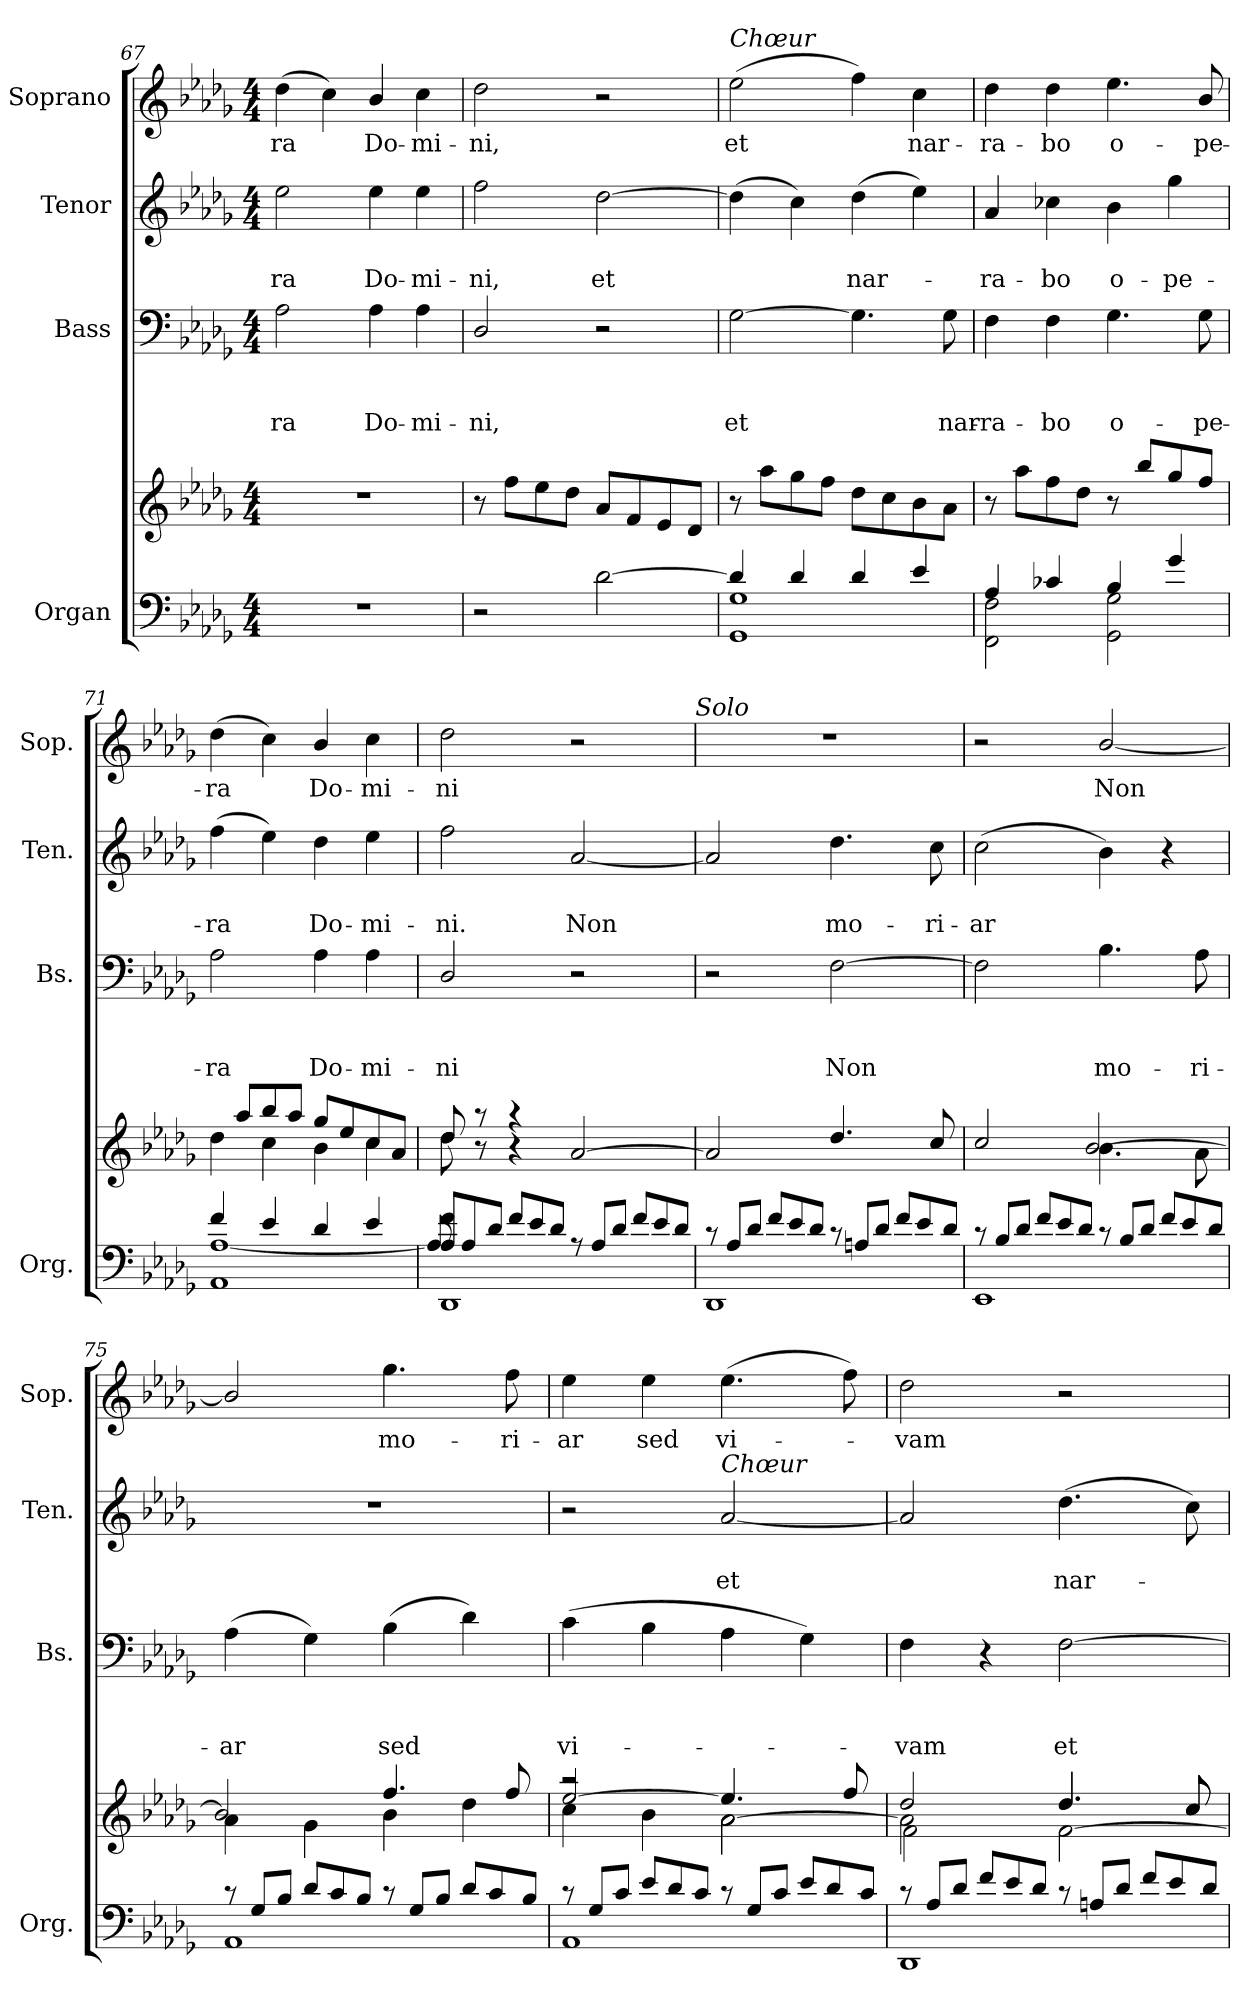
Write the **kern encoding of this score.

**kern	**kern	**kern	**text	**text	**text	**kern	**text	**text	**kern	**text
*part4	*part4	*part3	*part3	*part3	*part3	*part2	*part2	*part2	*part1	*part1
*staff5	*staff4	*staff3	*staff3	*staff3	*staff3	*staff2	*staff2	*staff2	*staff1	*staff1
*I"Organ	*	*I"Bass	*	*	*	*I"Tenor	*	*	*I"Soprano	*
*I'Org.	*	*I'Bs.	*	*	*	*I'Ten.	*	*	*I'Sop.	*
!!LO:LB:g=z
*clefF4	*clefG2	*clefF4	*	*	*	*clefG2	*	*	*clefG2	*
*	*	*	*	*	*	*ITrd7c12	*	*	*	*
*k[b-e-a-d-g-]	*k[b-e-a-d-g-]	*k[b-e-a-d-g-]	*	*	*	*k[b-e-a-d-g-]	*	*	*k[b-e-a-d-g-]	*
*D-:	*D-:	*D-:	*	*	*	*D-:	*	*	*D-:	*
*M4/4	*M4/4	*M4/4	*	*	*	*M4/4	*	*	*M4/4	*
=67	=67	=67	=67	=67	=67	=67	=67	=67	=67	=67
*^	*^	*	*	*	*	*	*	*	*	*
*	*^	*	*^	*	*	*	*	*	*	*	*	*
!	!	!	!	!	!	!	!	!	!LO:LY:b	!	!	!LO:LY:b	!	!LO:LY:b
1r	1ryy	1ryy	1ryy	1ryy	1r	2A-\	.	.	-ra	2e-\	.	-ra	(>4dd-\	-ra
.	.	.	.	.	.	.	.	.	.	.	.	.	4cc\)	.
!	!	!	!	!	!	!	!	!	!LO:LY:b	!	!	!LO:LY:b	!	!LO:LY:b
.	.	.	.	.	.	4A-\	.	.	Do-	4e-\	.	Do-	4b-/	Do-
!	!	!	!	!	!	!	!	!	!LO:LY:b	!	!	!LO:LY:b	!	!LO:LY:b
.	.	.	.	.	.	4A-\	.	.	-mi-	4e-\	.	-mi-	4cc\	-mi-
=68	=68	=68	=68	=68	=68	=68	=68	=68	=68	=68	=68	=68	=68	=68
!	!	!	!	!	!	!	!	!	!LO:LY:b	!	!	!LO:LY:b	!	!LO:LY:b
2r	1ryy	1ryy	1ryy	1ryy	8r	2D-/	.	.	-ni,	2f\	.	-ni,	2dd-\	-ni,
.	.	.	.	.	8ff\L	.	.	.	.	.	.	.	.	.
.	.	.	.	.	8ee-\	.	.	.	.	.	.	.	.	.
.	.	.	.	.	8dd-\J	.	.	.	.	.	.	.	.	.
!	!	!	!	!	!	!	!	!	!	!	!	!LO:LY:b	!	!
[>2d-\	.	.	.	.	8a-/L	2r	.	.	.	[>2d-\	.	et	2r	.
.	.	.	.	.	8f/	.	.	.	.	.	.	.	.	.
.	.	.	.	.	8e-/	.	.	.	.	.	.	.	.	.
.	.	.	.	.	8d-/J	.	.	.	.	.	.	.	.	.
=69	=69	=69	=69	=69	=69	=69	=69	=69	=69	=69	=69	=69	=69	=69
!	!	!	!	!	!	!	!	!	!	!	!	!	!LO:TX:a:i:t=Chœur	!
!	!	!	!	!	!	!	!	!	!LO:LY:b	!	!	!	!	!LO:LY:b
4d-/]	1GG- 1G-	1ryy	1ryy	1ryy	8r	[>2G-\	.	.	et	(>4d-\]	.	.	(>2ee-\	et
.	.	.	.	.	8aa-\L	.	.	.	.	.	.	.	.	.
4d-/	.	.	.	.	8gg-\	.	.	.	.	4c\)	.	.	.	.
.	.	.	.	.	8ff\J	.	.	.	.	.	.	.	.	.
!	!	!	!	!	!	!	!	!	!	!	!	!LO:LY:b	!	!
4d-/	.	.	.	.	8dd-\L	4.G-\]	.	.	.	(>4d-\	.	nar-	4ff\)	.
.	.	.	.	.	8cc\	.	.	.	.	.	.	.	.	.
!	!	!	!	!	!	!	!	!	!	!	!	!	!	!LO:LY:b
4e-/	.	.	.	.	8b-\	.	.	.	.	4e-\)	.	.	4cc\	nar-
!	!	!	!	!	!	!	!	!	!LO:LY:b	!	!	!	!	!
.	.	.	.	.	8a-\J	8G-\	.	.	nar-	.	.	.	.	.
=70	=70	=70	=70	=70	=70	=70	=70	=70	=70	=70	=70	=70	=70	=70
!	!	!	!	!	!	!	!	!	!LO:LY:b	!	!	!LO:LY:b	!	!LO:LY:b
4A-/	2FF\ 2F\	1ryy	1ryy	1ryy	8r	4F\	.	.	-ra-	4A-/	.	-ra-	4dd-\	-ra-
.	.	.	.	.	8aa-\L	.	.	.	.	.	.	.	.	.
!	!	!	!	!	!	!	!	!	!LO:LY:b	!	!	!LO:LY:b	!	!LO:LY:b
4c-i/	.	.	.	.	8ff\	4F\	.	.	-bo	4c-i\	.	-bo	4dd-\	-bo
.	.	.	.	.	8dd-\J	.	.	.	.	.	.	.	.	.
!	!	!	!	!	!	!	!	!	!LO:LY:b	!	!	!LO:LY:b	!	!LO:LY:b
4B-/	2GG-\ 2G-\	.	.	.	8r	4.G-\	.	.	o-	4B-\	.	o-	4.ee-\	o-
.	.	.	.	.	8bb-/L	.	.	.	.	.	.	.	.	.
!	!	!	!	!	!	!	!	!	!	!	!	!LO:LY:b	!	!
4g-/	.	.	.	.	8gg-/	.	.	.	.	4g-\	.	-pe-	.	.
!	!	!	!	!	!	!	!	!	!LO:LY:b	!	!	!	!	!LO:LY:b
.	.	.	.	.	8ff/J	8G-\	.	.	-pe-	.	.	.	8b-/	-pe-
=71	=71	=71	=71	=71	=71	=71	=71	=71	=71	=71	=71	=71	=71	=71
!	!	!	!	!	!	!	!	!	!LO:LY:b	!	!	!LO:LY:b	!	!LO:LY:b
4f/	[<1A-	1AA-	1ryy	4dd-\	8ryy	2A-\	.	.	-ra	(>4f\	.	-ra	(>4dd-\	-ra
.	.	.	.	.	8aa-/L	.	.	.	.	.	.	.	.	.
4e-/	.	.	.	4cc\	8bb-/	.	.	.	.	4e-\)	.	.	4cc\)	.
.	.	.	.	.	8aa-/J	.	.	.	.	.	.	.	.	.
!	!	!	!	!	!	!	!	!	!LO:LY:b	!	!	!LO:LY:b	!	!LO:LY:b
4d-/	.	.	.	4b-\	8gg-/L	4A-\	.	.	Do-	4d-\	.	Do-	4b-/	Do-
.	.	.	.	.	8ee-/	.	.	.	.	.	.	.	.	.
!	!	!	!	!	!	!	!	!	!LO:LY:b	!	!	!LO:LY:b	!	!LO:LY:b
4e-/	.	.	.	4cc\	8cc/	4A-\	.	.	-mi-	4e-\	.	-mi-	4cc\	-mi-
.	.	.	.	.	8a-/J	.	.	.	.	.	.	.	.	.
!!LO:LB:g=z
=72	=72	=72	=72	=72	=72	=72	=72	=72	=72	=72	=72	=72	=72	=72
*Xtuplet	*	*	*	*	*	*	*	*	*	*	*	*	*	*
!	!	!	!	!	!	!	!	!	!LO:LY:b	!	!	!LO:LY:b	!	!LO:LY:b
12A-/ 12f/L	12A-/]	1DD-	1ryy	8dd-\	8dd-/	2D-/	.	.	-ni	2f\	.	-ni.	2dd-\	-ni
12A-/	6ryy	.	.	.	.	.	.	.	.	.	.	.	.	.
.	.	.	.	8raa	8r	.	.	.	.	.	.	.	.	.
12d-/J	.	.	.	.	.	.	.	.	.	.	.	.	.	.
12f/L	2.ryy	.	.	4raa	4r	.	.	.	.	.	.	.	.	.
12e-/	.	.	.	.	.	.	.	.	.	.	.	.	.	.
12d-/J	.	.	.	.	.	.	.	.	.	.	.	.	.	.
!	!	!	!	!	!	!	!	!	!	!	!	!LO:LY:b	!	!
12rA	.	.	.	2ryy	[>2a-/	2r	.	.	.	[<2A-/	.	Non	2r	.
12A-/L	.	.	.	.	.	.	.	.	.	.	.	.	.	.
12d-/J	.	.	.	.	.	.	.	.	.	.	.	.	.	.
12f/L	.	.	.	.	.	.	.	.	.	.	.	.	.	.
12e-/	.	.	.	.	.	.	.	.	.	.	.	.	.	.
12d-/J	.	.	.	.	.	.	.	.	.	.	.	.	.	.
!	!	!	!	!	!	!	!	!	!	!	!	!	!LO:TX:a:i:t=Solo	!
=73	=73	=73	=73	=73	=73	=73	=73	=73	=73	=73	=73	=73	=73	=73
12rc	1DD-	1ryy	1ryy	1ryy	2a-/]	2r	.	.	.	2A-/]	.	.	1r	.
12A-/L	.	.	.	.	.	.	.	.	.	.	.	.	.	.
12d-/J	.	.	.	.	.	.	.	.	.	.	.	.	.	.
12f/L	.	.	.	.	.	.	.	.	.	.	.	.	.	.
12e-/	.	.	.	.	.	.	.	.	.	.	.	.	.	.
12d-/J	.	.	.	.	.	.	.	.	.	.	.	.	.	.
!	!	!	!	!	!	!	!	!	!LO:LY:b	!	!	!LO:LY:b	!	!
12rc	.	.	.	.	4.dd-/	[>2F\	.	.	Non	4.d-\	.	mo-	.	.
12An/L	.	.	.	.	.	.	.	.	.	.	.	.	.	.
12d-/J	.	.	.	.	.	.	.	.	.	.	.	.	.	.
12f/L	.	.	.	.	.	.	.	.	.	.	.	.	.	.
12e-/	.	.	.	.	.	.	.	.	.	.	.	.	.	.
!	!	!	!	!	!	!	!	!	!	!	!	!LO:LY:b	!	!
.	.	.	.	.	8cc/	.	.	.	.	8c\	.	-ri-	.	.
12d-/J	.	.	.	.	.	.	.	.	.	.	.	.	.	.
=74	=74	=74	=74	=74	=74	=74	=74	=74	=74	=74	=74	=74	=74	=74
!	!	!	!	!	!	!	!	!	!	!	!	!LO:LY:b	!	!
12rc	1EE-	1ryy	1ryy	2ryy	2cc/	2F\]	.	.	.	(>2c\	.	-ar	2r	.
12B-/L	.	.	.	.	.	.	.	.	.	.	.	.	.	.
12d-/J	.	.	.	.	.	.	.	.	.	.	.	.	.	.
12f/L	.	.	.	.	.	.	.	.	.	.	.	.	.	.
12e-/	.	.	.	.	.	.	.	.	.	.	.	.	.	.
12d-/J	.	.	.	.	.	.	.	.	.	.	.	.	.	.
!	!	!	!	!	!	!	!	!	!LO:LY:b	!	!	!	!	!LO:LY:b
12rc	.	.	.	4.b-\	[>2b-/	4.B-\	.	.	mo-	4B-\)	.	.	[<2b-/	Non
12B-/L	.	.	.	.	.	.	.	.	.	.	.	.	.	.
12d-/J	.	.	.	.	.	.	.	.	.	.	.	.	.	.
12f/L	.	.	.	.	.	.	.	.	.	4r	.	.	.	.
12e-/	.	.	.	.	.	.	.	.	.	.	.	.	.	.
!	!	!	!	!	!	!	!	!	!LO:LY:b	!	!	!	!	!
.	.	.	.	8a-\	.	8A-\	.	.	-ri-	.	.	.	.	.
12d-/J	.	.	.	.	.	.	.	.	.	.	.	.	.	.
!!LO:PB:g=z
=75	=75	=75	=75	=75	=75	=75	=75	=75	=75	=75	=75	=75	=75	=75
!	!	!	!	!	!	!	!	!	!LO:LY:b	!	!	!	!	!
12rc	1AA-	1ryy	1ryy	4a-\	2b-/]	(>4A-\	.	.	-ar	1r	.	.	2b-/]	.
12G-/L	.	.	.	.	.	.	.	.	.	.	.	.	.	.
12B-/J	.	.	.	.	.	.	.	.	.	.	.	.	.	.
12d-/L	.	.	.	4g-\	.	4G-\)	.	.	.	.	.	.	.	.
12c/	.	.	.	.	.	.	.	.	.	.	.	.	.	.
12B-/J	.	.	.	.	.	.	.	.	.	.	.	.	.	.
!	!	!	!	!	!	!	!	!	!LO:LY:b	!	!	!	!	!LO:LY:b
12rc	.	.	.	4b-\	4.ff/	(>4B-\	.	.	sed	.	.	.	4.gg-\	mo-
12G-/L	.	.	.	.	.	.	.	.	.	.	.	.	.	.
12B-/J	.	.	.	.	.	.	.	.	.	.	.	.	.	.
12d-/L	.	.	.	4dd-\	.	4d-\)	.	.	.	.	.	.	.	.
12c/	.	.	.	.	.	.	.	.	.	.	.	.	.	.
!	!	!	!	!	!	!	!	!	!	!	!	!	!	!LO:LY:b
.	.	.	.	.	8ff/	.	.	.	.	.	.	.	8ff\	-ri-
12B-/J	.	.	.	.	.	.	.	.	.	.	.	.	.	.
=76	=76	=76	=76	=76	=76	=76	=76	=76	=76	=76	=76	=76	=76	=76
!	!	!	!	!	!	!	!	!	!LO:LY:b	!	!	!	!	!LO:LY:b
12rc	1AA-	1ryy	2raa	4cc\	[>2ee-/	(>4c\	.	.	vi-	2r	.	.	4ee-\	-ar
12G-/L	.	.	.	.	.	.	.	.	.	.	.	.	.	.
12c/J	.	.	.	.	.	.	.	.	.	.	.	.	.	.
!	!	!	!	!	!	!	!	!	!	!	!	!	!	!LO:LY:b
12e-/L	.	.	.	4b-\	.	4B-\	.	.	.	.	.	.	4ee-\	sed
12d-/	.	.	.	.	.	.	.	.	.	.	.	.	.	.
12c/J	.	.	.	.	.	.	.	.	.	.	.	.	.	.
!	!	!	!	!	!	!	!	!	!	!LO:TX:a:i:t=Chœur	!	!	!	!
!	!	!	!	!	!	!	!	!	!	!	!	!LO:LY:b	!	!LO:LY:b
12rc	.	.	[<2a-\	2a-\	4.ee-/]	4A-\	.	.	.	[<2A-/	.	et	(>4.ee-\	vi-
12G-/L	.	.	.	.	.	.	.	.	.	.	.	.	.	.
12c/J	.	.	.	.	.	.	.	.	.	.	.	.	.	.
12e-/L	.	.	.	.	.	4G-\)	.	.	.	.	.	.	.	.
12d-/	.	.	.	.	.	.	.	.	.	.	.	.	.	.
.	.	.	.	.	8ff/	.	.	.	.	.	.	.	8ff\)	.
12c/J	.	.	.	.	.	.	.	.	.	.	.	.	.	.
=77	=77	=77	=77	=77	=77	=77	=77	=77	=77	=77	=77	=77	=77	=77
!	!	!	!	!	!	!	!	!	!LO:LY:b	!	!	!	!	!LO:LY:b
12rc	1DD-	1ryy	2a-\]	2f\	2dd-/	4F\	.	.	-vam	2A-/]	.	.	2dd-\	-vam
12A-/L	.	.	.	.	.	.	.	.	.	.	.	.	.	.
12d-/J	.	.	.	.	.	.	.	.	.	.	.	.	.	.
12f/L	.	.	.	.	.	4r	.	.	.	.	.	.	.	.
12e-/	.	.	.	.	.	.	.	.	.	.	.	.	.	.
12d-/J	.	.	.	.	.	.	.	.	.	.	.	.	.	.
!	!	!	!	!	!	!	!	!	!LO:LY:b	!	!	!LO:LY:b	!	!
12rc	.	.	[<2f\	4.dd-/	4.dd-/	[>2F\	.	.	et	(>4.d-\	.	nar-	2r	.
12An/L	.	.	.	.	.	.	.	.	.	.	.	.	.	.
12d-/J	.	.	.	.	.	.	.	.	.	.	.	.	.	.
12f/L	.	.	.	.	.	.	.	.	.	.	.	.	.	.
12e-/	.	.	.	.	.	.	.	.	.	.	.	.	.	.
.	.	.	.	8cc/	8cc/	.	.	.	.	8c\)	.	.	.	.
12d-/J	.	.	.	.	.	.	.	.	.	.	.	.	.	.
*v	*v	*v	*	*	*	*	*	*	*	*	*	*	*	*
*	*v	*v	*v	*	*	*	*	*	*	*	*	*
=	=	=	=	=	=	=	=	=	=	=
*-	*-	*-	*-	*-	*-	*-	*-	*-	*-	*-
